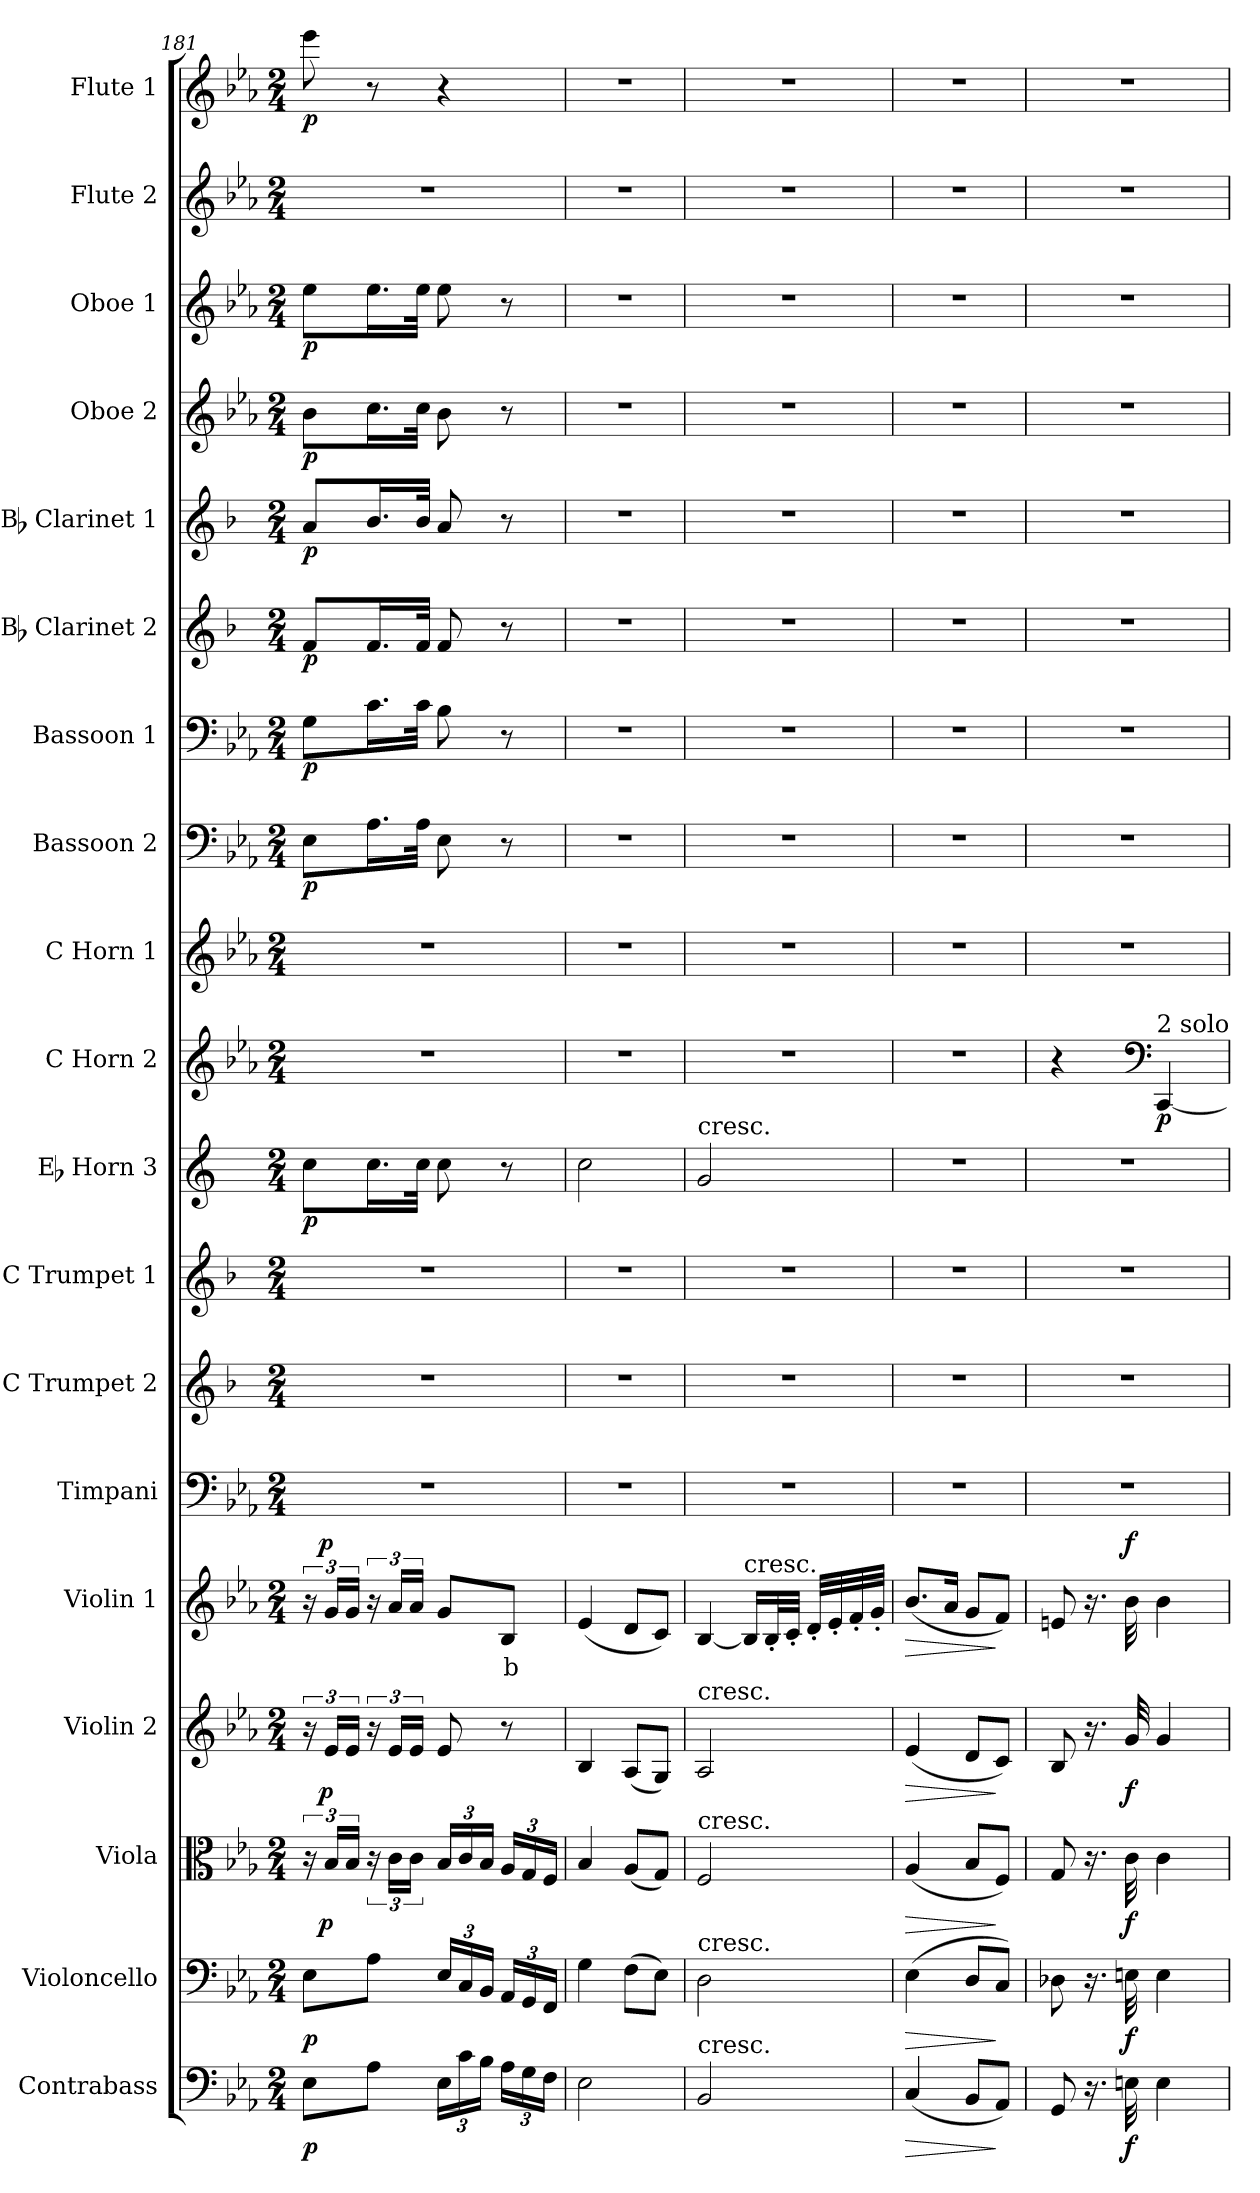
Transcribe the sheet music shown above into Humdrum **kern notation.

**kern	**dynam	**kern	**dynam	**kern	**dynam	**kern	**dynam	**kern	**text	**dynam	**kern	**kern	**kern	**kern	**dynam	**kern	**dynam	**kern	**kern	**dynam	**kern	**dynam	**kern	**dynam	**kern	**dynam	**kern	**dynam	**kern	**dynam	**kern	**kern	**dynam
*part19	*part19	*part18	*part18	*part17	*part17	*part16	*part16	*part15	*part15	*part15	*part14	*part13	*part12	*part11	*part11	*part10	*part10	*part9	*part8	*part8	*part7	*part7	*part6	*part6	*part5	*part5	*part4	*part4	*part3	*part3	*part2	*part1	*part1
*staff19	*staff19	*staff18	*staff18	*staff17	*staff17	*staff16	*staff16	*staff15	*staff15	*staff15	*staff14	*staff13	*staff12	*staff11	*staff11	*staff10	*staff10	*staff9	*staff8	*staff8	*staff7	*staff7	*staff6	*staff6	*staff5	*staff5	*staff4	*staff4	*staff3	*staff3	*staff2	*staff1	*staff1
*I"Contrabass	*	*I"Violoncello	*	*I"Viola	*	*I"Violin 2	*	*I"Violin 1	*	*	*I"Timpani	*I"C Trumpet 2	*I"C Trumpet 1	*I"Eb Horn 3	*	*I"C Horn 2	*	*I"C Horn 1	*I"Bassoon 2	*	*I"Bassoon 1	*	*I"Bb Clarinet 2	*	*I"Bb Clarinet 1	*	*I"Oboe 2	*	*I"Oboe 1	*	*I"Flute 2	*I"Flute 1	*
*I'Cb	*	*I'Vc	*	*I'Vla	*	*I'Vln 2	*	*I'Vln 1	*	*	*I'Timp	*I'Tpt 2	*I'Tpt 1	*I'Hn 3	*	*I'Hn 2	*	*I'Hn 1	*I'Bsn 2	*	*I'Bsn 1	*	*I'Cl 2	*	*I'Cl 1	*	*I'Ob 2	*	*I'Ob 1	*	*I'Fl 2	*I'Fl 1	*
!!LO:PB:g=z
*clefF4	*	*clefF4	*	*clefC3	*	*clefG2	*	*clefG2	*	*	*clefF4	*clefG2	*clefG2	*clefG2	*	*clefG2	*	*clefG2	*clefF4	*	*clefF4	*	*clefG2	*	*clefG2	*	*clefG2	*	*clefG2	*	*clefG2	*clefG2	*
*ITrd7c12	*	*	*	*	*	*	*	*	*	*	*	*ITrd1c2	*ITrd1c2	*ITrd5c9	*	*ITrd7c12	*	*ITrd7c12	*	*	*	*	*ITrd1c2	*	*ITrd1c2	*	*	*	*	*	*	*	*
*k[b-e-a-]	*	*k[b-e-a-]	*	*k[b-e-a-]	*	*k[b-e-a-]	*	*k[b-e-a-]	*	*	*k[b-e-a-]	*k[b-e-a-]	*k[b-e-a-]	*k[b-e-a-]	*	*k[b-e-a-]	*	*k[b-e-a-]	*k[b-e-a-]	*	*k[b-e-a-]	*	*k[b-e-a-]	*	*k[b-e-a-]	*	*k[b-e-a-]	*	*k[b-e-a-]	*	*k[b-e-a-]	*k[b-e-a-]	*
*M2/4	*	*M2/4	*	*M2/4	*	*M2/4	*	*M2/4	*	*	*M2/4	*M2/4	*M2/4	*M2/4	*	*M2/4	*	*M2/4	*M2/4	*	*M2/4	*	*M2/4	*	*M2/4	*	*M2/4	*	*M2/4	*	*M2/4	*M2/4	*
=181	=181	=181	=181	=181	=181	=181	=181	=181	=181	=181	=181	=181	=181	=181	=181	=181	=181	=181	=181	=181	=181	=181	=181	=181	=181	=181	=181	=181	=181	=181	=181	=181	=181
!	!LO:DY:b	!	!LO:DY:b	!	!	!	!	!	!	!	!	!	!	!	!LO:DY:b	!	!	!	!	!LO:DY:b	!	!LO:DY:b	!	!LO:DY:b	!	!LO:DY:b	!	!LO:DY:b	!	!LO:DY:b	!	!	!LO:DY:b
8EE-\L	p	8E-\L	p	24r	.	24r	.	24r	.	.	2r	2r	2r	8e-\L	p	2r	.	2r	8E-\L	p	8G\L	p	8e-/L	p	8g/L	p	8b-\L	p	8ee-\L	p	2r	8eee-\	p
!	!	!	!	!	!LO:DY:b	!	!LO:DY:b	!	!	!LO:DY:b	!	!	!	!	!	!	!	!	!	!	!	!	!	!	!	!	!	!	!	!	!	!	!
.	.	.	.	24B-/LL	p	24e-/LL	p	24g/LL	.	p	.	.	.	.	.	.	.	.	.	.	.	.	.	.	.	.	.	.	.	.	.	.	.
.	.	.	.	24B-/JJ	.	24e-/JJ	.	24g/JJ	.	.	.	.	.	.	.	.	.	.	.	.	.	.	.	.	.	.	.	.	.	.	.	.	.
8AA-\J	.	8A-\J	.	24r	.	24r	.	24r	.	.	.	.	.	16.e-\L	.	.	.	.	16.A-\L	.	16.c\L	.	16.e-/L	.	16.a-/L	.	16.cc\L	.	16.ee-\L	.	.	8r	.
.	.	.	.	24c\LL	.	24e-/LL	.	24a-/LL	.	.	.	.	.	.	.	.	.	.	.	.	.	.	.	.	.	.	.	.	.	.	.	.	.
.	.	.	.	24c\JJ	.	24e-/JJ	.	24a-/JJ	.	.	.	.	.	.	.	.	.	.	.	.	.	.	.	.	.	.	.	.	.	.	.	.	.
.	.	.	.	.	.	.	.	.	.	.	.	.	.	32e-\JJk	.	.	.	.	32A-\JJk	.	32c\JJk	.	32e-/JJk	.	32a-/JJk	.	32cc\JJk	.	32ee-\JJk	.	.	.	.
*Xbrackettup	*	*Xbrackettup	*	*Xbrackettup	*	*	*	*	*	*	*	*	*	*	*	*	*	*	*	*	*	*	*	*	*	*	*	*	*	*	*	*	*
24EE-\LL	.	24E-/LL	.	24B-/LL	.	8e-/	.	8g/L	.	.	.	.	.	8e-\	.	.	.	.	8E-\	.	8B-\	.	8e-/	.	8g/	.	8b-\	.	8ee-\	.	.	4r	.
24C\	.	24C/	.	24c/	.	.	.	.	.	.	.	.	.	.	.	.	.	.	.	.	.	.	.	.	.	.	.	.	.	.	.	.	.
24BB-\JJ	.	24BB-/JJ	.	24B-/JJ	.	.	.	.	.	.	.	.	.	.	.	.	.	.	.	.	.	.	.	.	.	.	.	.	.	.	.	.	.
!	!	!	!	!	!	!	!	!	!LO:LY:b:color=#FF0000	!	!	!	!	!	!	!	!	!	!	!	!	!	!	!	!	!	!	!	!	!	!	!	!
24AA-\LL	.	24AA-/LL	.	24A-/LL	.	8r	.	8B-/J	b	.	.	.	.	8r	.	.	.	.	8r	.	8r	.	8r	.	8r	.	8r	.	8r	.	.	.	.
24GG\	.	24GG/	.	24G/	.	.	.	.	.	.	.	.	.	.	.	.	.	.	.	.	.	.	.	.	.	.	.	.	.	.	.	.	.
24FF\JJ	.	24FF/JJ	.	24F/JJ	.	.	.	.	.	.	.	.	.	.	.	.	.	.	.	.	.	.	.	.	.	.	.	.	.	.	.	.	.
=182	=182	=182	=182	=182	=182	=182	=182	=182	=182	=182	=182	=182	=182	=182	=182	=182	=182	=182	=182	=182	=182	=182	=182	=182	=182	=182	=182	=182	=182	=182	=182	=182	=182
2EE-\	.	4G\	.	4B-/	.	4B-/	.	(4e-/	.	.	2r	2r	2r	2e-\	.	2r	.	2r	2r	.	2r	.	2r	.	2r	.	2r	.	2r	.	2r	2r	.
.	.	(8F\L	.	(8A-/L	.	(8A-/L	.	8d/L	.	.	.	.	.	.	.	.	.	.	.	.	.	.	.	.	.	.	.	.	.	.	.	.	.
.	.	8E-\J)	.	8G/J)	.	8G/J)	.	8c/J)	.	.	.	.	.	.	.	.	.	.	.	.	.	.	.	.	.	.	.	.	.	.	.	.	.
=183	=183	=183	=183	=183	=183	=183	=183	=183	=183	=183	=183	=183	=183	=183	=183	=183	=183	=183	=183	=183	=183	=183	=183	=183	=183	=183	=183	=183	=183	=183	=183	=183	=183
!	!	!	!	!	!	!	!	!	!	!	!	!	!	!LO:TX:a:t=cresc.	!	!	!	!	!	!	!	!	!	!	!	!	!	!	!	!	!	!	!
!	!	!	!	!	!	!LO:TX:a:t=cresc.	!	!	!	!	!	!	!	!	!	!	!	!	!	!	!	!	!	!	!	!	!	!	!	!	!	!	!
!	!	!	!	!LO:TX:a:t=cresc.	!	!	!	!	!	!	!	!	!	!	!	!	!	!	!	!	!	!	!	!	!	!	!	!	!	!	!	!	!
!	!	!LO:TX:a:t=cresc.	!	!	!	!	!	!	!	!	!	!	!	!	!	!	!	!	!	!	!	!	!	!	!	!	!	!	!	!	!	!	!
!LO:TX:a:t=cresc.	!	!	!	!	!	!	!	!	!	!	!	!	!	!	!	!	!	!	!	!	!	!	!	!	!	!	!	!	!	!	!	!	!
2BBB-/	.	2D\	.	2F/	.	2A-/	.	[4B-/	.	.	2r	2r	2r	2B-/	.	2r	.	2r	2r	.	2r	.	2r	.	2r	.	2r	.	2r	.	2r	2r	.
!	!	!	!	!	!	!	!	!LO:TX:a:t=cresc.	!	!	!	!	!	!	!	!	!	!	!	!	!	!	!	!	!	!	!	!	!	!	!	!	!
.	.	.	.	.	.	.	.	16B-/LL]	.	.	.	.	.	.	.	.	.	.	.	.	.	.	.	.	.	.	.	.	.	.	.	.	.
.	.	.	.	.	.	.	.	32B-'/L	.	.	.	.	.	.	.	.	.	.	.	.	.	.	.	.	.	.	.	.	.	.	.	.	.
.	.	.	.	.	.	.	.	32c'/JJJ	.	.	.	.	.	.	.	.	.	.	.	.	.	.	.	.	.	.	.	.	.	.	.	.	.
.	.	.	.	.	.	.	.	32d'/LLL	.	.	.	.	.	.	.	.	.	.	.	.	.	.	.	.	.	.	.	.	.	.	.	.	.
.	.	.	.	.	.	.	.	32e-'/	.	.	.	.	.	.	.	.	.	.	.	.	.	.	.	.	.	.	.	.	.	.	.	.	.
.	.	.	.	.	.	.	.	32f'/	.	.	.	.	.	.	.	.	.	.	.	.	.	.	.	.	.	.	.	.	.	.	.	.	.
.	.	.	.	.	.	.	.	32g'/JJJ	.	.	.	.	.	.	.	.	.	.	.	.	.	.	.	.	.	.	.	.	.	.	.	.	.
=184	=184	=184	=184	=184	=184	=184	=184	=184	=184	=184	=184	=184	=184	=184	=184	=184	=184	=184	=184	=184	=184	=184	=184	=184	=184	=184	=184	=184	=184	=184	=184	=184	=184
!	!LO:HP:b	!	!LO:HP:b	!	!LO:HP:b	!	!LO:HP:b	!	!	!LO:HP:b	!	!	!	!	!	!	!	!	!	!	!	!	!	!	!	!	!	!	!	!	!	!	!
(4CC/	>	(4E-\	>	(4A-/	>	(4e-/	>	(8.b-/L	.	>	2r	2r	2r	2r	.	2r	.	2r	2r	.	2r	.	2r	.	2r	.	2r	.	2r	.	2r	2r	.
.	.	.	.	.	.	.	.	16a-/Jk	.	.	.	.	.	.	.	.	.	.	.	.	.	.	.	.	.	.	.	.	.	.	.	.	.
8BBB-/L	.	8D/L	.	8B-/L	.	8d/L	.	8g/L	.	.	.	.	.	.	.	.	.	.	.	.	.	.	.	.	.	.	.	.	.	.	.	.	.
8AAA-/J)	]	8C/J)	]	8F/J)	]	8c/J)	]	8f/J)	.	]	.	.	.	.	.	.	.	.	.	.	.	.	.	.	.	.	.	.	.	.	.	.	.
=185	=185	=185	=185	=185	=185	=185	=185	=185	=185	=185	=185	=185	=185	=185	=185	=185	=185	=185	=185	=185	=185	=185	=185	=185	=185	=185	=185	=185	=185	=185	=185	=185	=185
8GGG/	.	8D-X\	.	8G/	.	8B-/	.	8en/	.	.	2r	2r	2r	2r	.	4r	.	2r	2r	.	2r	.	2r	.	2r	.	2r	.	2r	.	2r	2r	.
16.r	.	16.r	.	16.r	.	16.r	.	16.r	.	.	.	.	.	.	.	.	.	.	.	.	.	.	.	.	.	.	.	.	.	.	.	.	.
!	!LO:DY:b	!	!LO:DY:b	!	!LO:DY:b	!	!LO:DY:b	!	!	!LO:DY:b	!	!	!	!	!	!	!	!	!	!	!	!	!	!	!	!	!	!	!	!	!	!	!
32EEn\	f	32En\	f	32c\	f	32g/	f	32b-\	.	f	.	.	.	.	.	.	.	.	.	.	.	.	.	.	.	.	.	.	.	.	.	.	.
*	*	*	*	*	*	*	*	*	*	*	*	*	*	*	*	*clefF4	*	*	*	*	*	*	*	*	*	*	*	*	*	*	*	*	*
!	!	!	!	!	!	!	!	!	!	!	!	!	!	!	!	!LO:TX:a:t=2 solo	!	!	!	!	!	!	!	!	!	!	!	!	!	!	!	!	!
!	!	!	!	!	!	!	!	!	!	!	!	!	!	!	!	!	!LO:DY:b	!	!	!	!	!	!	!	!	!	!	!	!	!	!	!	!
4EE\	.	4E\	.	4c\	.	4g/	.	4b-\	.	.	.	.	.	.	.	[4CCC/	p	.	.	.	.	.	.	.	.	.	.	.	.	.	.	.	.
=	=	=	=	=	=	=	=	=	=	=	=	=	=	=	=	=	=	=	=	=	=	=	=	=	=	=	=	=	=	=	=	=	=
*-	*-	*-	*-	*-	*-	*-	*-	*-	*-	*-	*-	*-	*-	*-	*-	*-	*-	*-	*-	*-	*-	*-	*-	*-	*-	*-	*-	*-	*-	*-	*-	*-	*-
